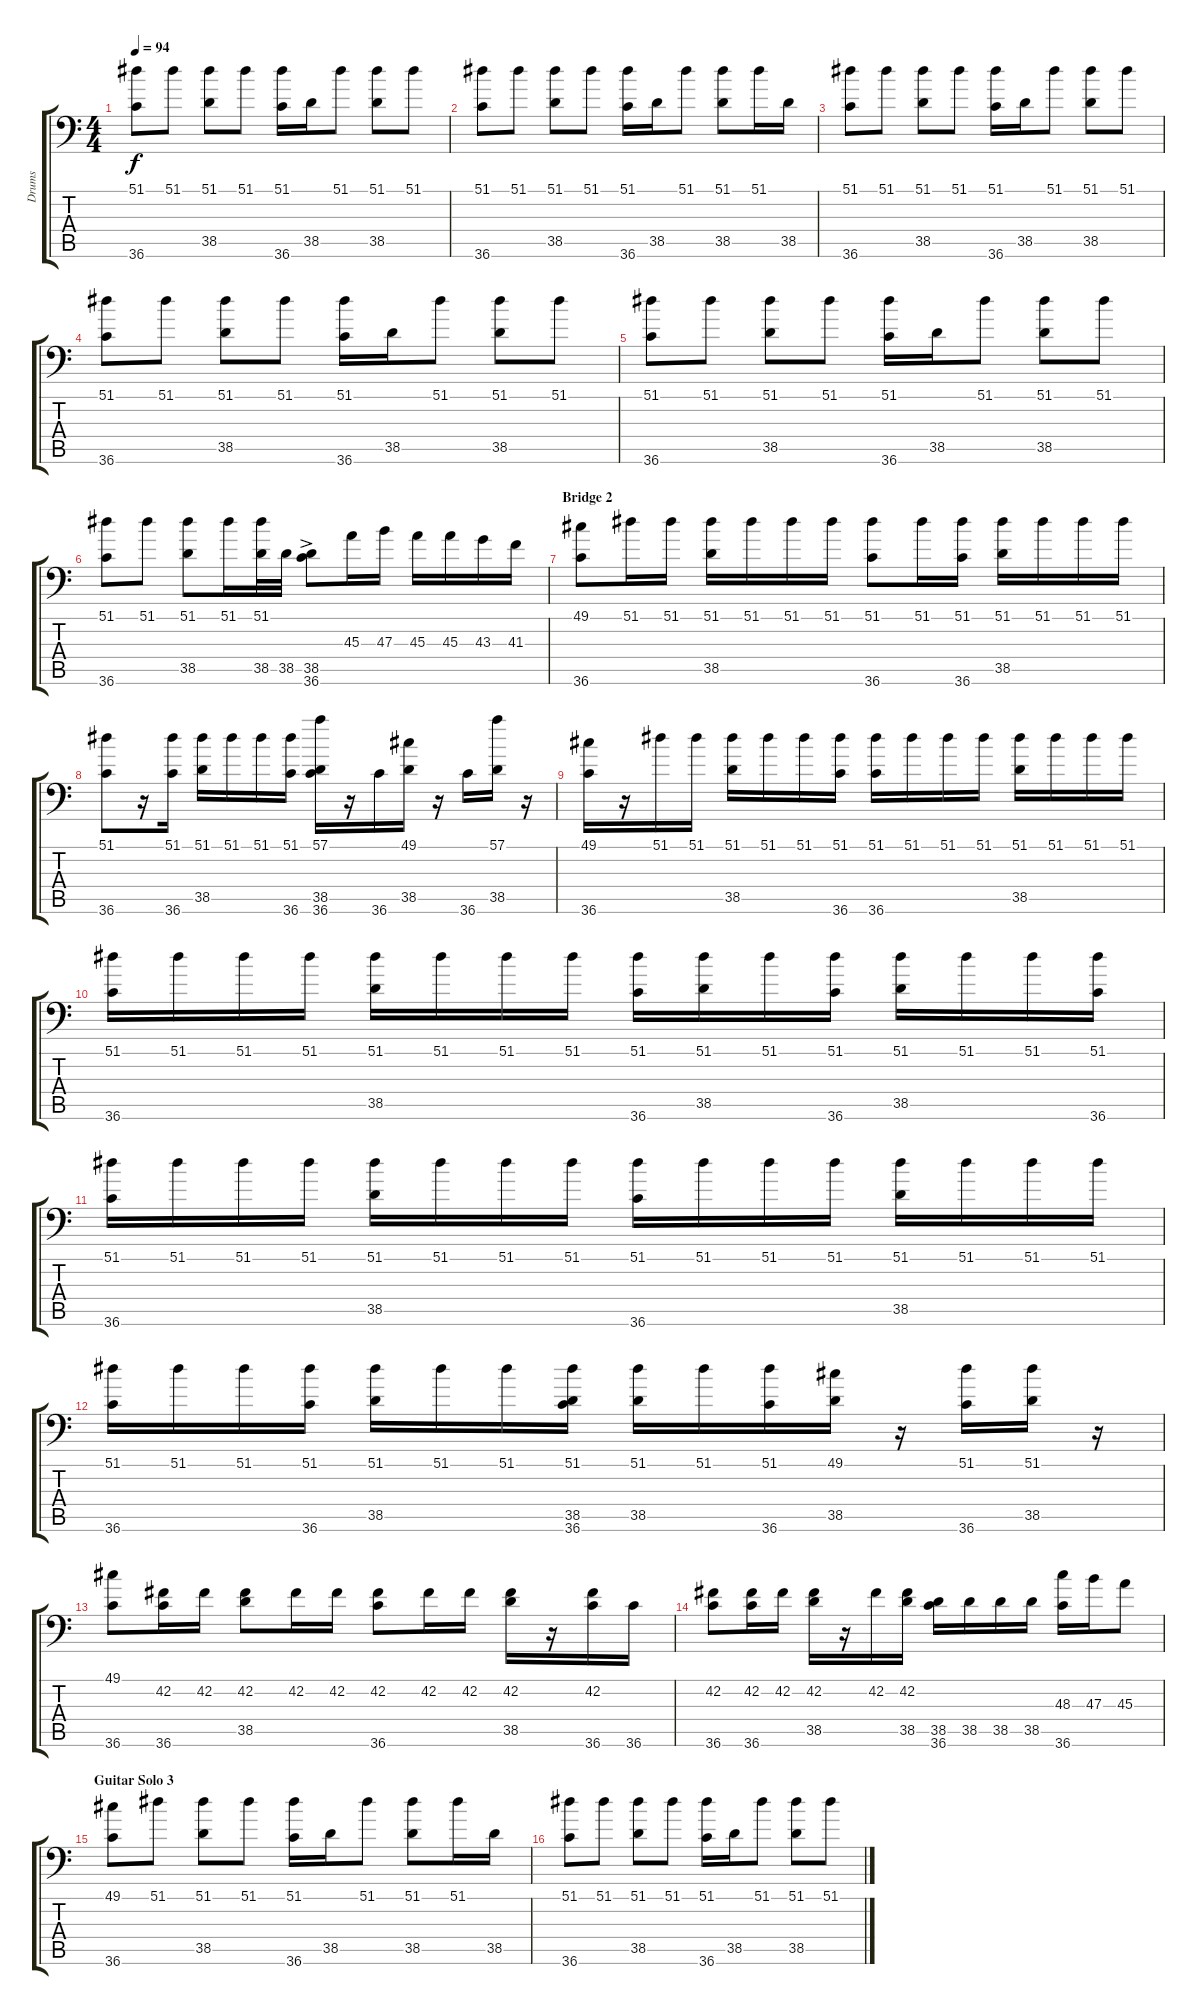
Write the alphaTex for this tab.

\track ("Drums" "Drums") {instrument acousticgrandpiano}
\staff {score tabs}
\tuning (C-1 C-1 C-1 C-1 C-1 C-1) {hide}
\ts (4 4)
\tempo 94
\clef f4
\ks c
(51.1 36.6).8{dy f} 51.1.8 (51.1 38.5).8 51.1.8 (51.1 36.6).16 38.5.16 51.1.8 (51.1 38.5).8 51.1.8 |
(51.1 36.6).8 51.1.8 (51.1 38.5).8 51.1.8 (51.1 36.6).16 38.5.16 51.1.8 (51.1 38.5).8 51.1.16 38.5.16 |
(51.1 36.6).8 51.1.8 (51.1 38.5).8 51.1.8 (51.1 36.6).16 38.5.16 51.1.8 (51.1 38.5).8 51.1.8 |
(51.1 36.6).8 51.1.8 (51.1 38.5).8 51.1.8 (51.1 36.6).16 38.5.16 51.1.8 (51.1 38.5).8 51.1.8 |
(51.1 36.6).8 51.1.8 (51.1 38.5).8 51.1.8 (51.1 36.6).16 38.5.16 51.1.8 (51.1 38.5).8 51.1.8 |
(51.1 36.6).8 51.1.8 (51.1 38.5).8 51.1.16 (51.1 38.5).32 38.5.32 (38.5{ac} 36.6).8 45.3.16 47.3.16 45.3.16 45.3.16 43.3.16 41.3.16 |
\section ("" "Bridge 2")
(49.1 36.6).8 51.1.16 51.1.16 (51.1 38.5).16 51.1.16 51.1.16 51.1.16 (51.1 36.6).8 51.1.16 (51.1 36.6).16 (51.1 38.5).16 51.1.16 51.1.16 51.1.16 |
(51.1 36.6).8 r.16 (51.1 36.6).16 (51.1 38.5).16 51.1.16 51.1.16 (51.1 36.6).16 (57.1 38.5 36.6).16 r.16 36.6.16 (49.1 38.5).16 r.16 36.6.16 (57.1 38.5).16 r.16 |
(49.1 36.6).16 r.16 51.1.16 51.1.16 (51.1 38.5).16 51.1.16 51.1.16 (51.1 36.6).16 (51.1 36.6).16 51.1.16 51.1.16 51.1.16 (51.1 38.5).16 51.1.16 51.1.16 51.1.16 |
(51.1 36.6).16 51.1.16 51.1.16 51.1.16 (51.1 38.5).16 51.1.16 51.1.16 51.1.16 (51.1 36.6).16 (51.1 38.5).16 51.1.16 (51.1 36.6).16 (51.1 38.5).16 51.1.16 51.1.16 (51.1 36.6).16 |
(51.1 36.6).16 51.1.16 51.1.16 51.1.16 (51.1 38.5).16 51.1.16 51.1.16 51.1.16 (51.1 36.6).16 51.1.16 51.1.16 51.1.16 (51.1 38.5).16 51.1.16 51.1.16 51.1.16 |
(51.1 36.6).16 51.1.16 51.1.16 (51.1 36.6).16 (51.1 38.5).16 51.1.16 51.1.16 (51.1 38.5 36.6).16 (51.1 38.5).16 51.1.16 (51.1 36.6).16 (49.1 38.5).16 r.16 (51.1 36.6).16 (51.1 38.5).16 r.16 |
(49.1 36.6).8 (42.2 36.6).16 42.2.16 (42.2 38.5).8 42.2.16 42.2.16 (42.2 36.6).8 42.2.16 42.2.16 (42.2 38.5).16 r.16 (42.2 36.6).16 36.6.16 |
(42.2 36.6).8 (42.2 36.6).16 42.2.16 (42.2 38.5).16 r.16 42.2.16 (42.2 38.5).16 (38.5 36.6).16 38.5.16 38.5.16 38.5.16 (48.3 36.6).16 47.3.16 45.3.8 |
\section ("" "Guitar Solo 3")
(49.1 36.6).8 51.1.8 (51.1 38.5).8 51.1.8 (51.1 36.6).16 38.5.16 51.1.8 (51.1 38.5).8 51.1.16 38.5.16 |
(51.1 36.6).8 51.1.8 (51.1 38.5).8 51.1.8 (51.1 36.6).16 38.5.16 51.1.8 (51.1 38.5).8 51.1.8
